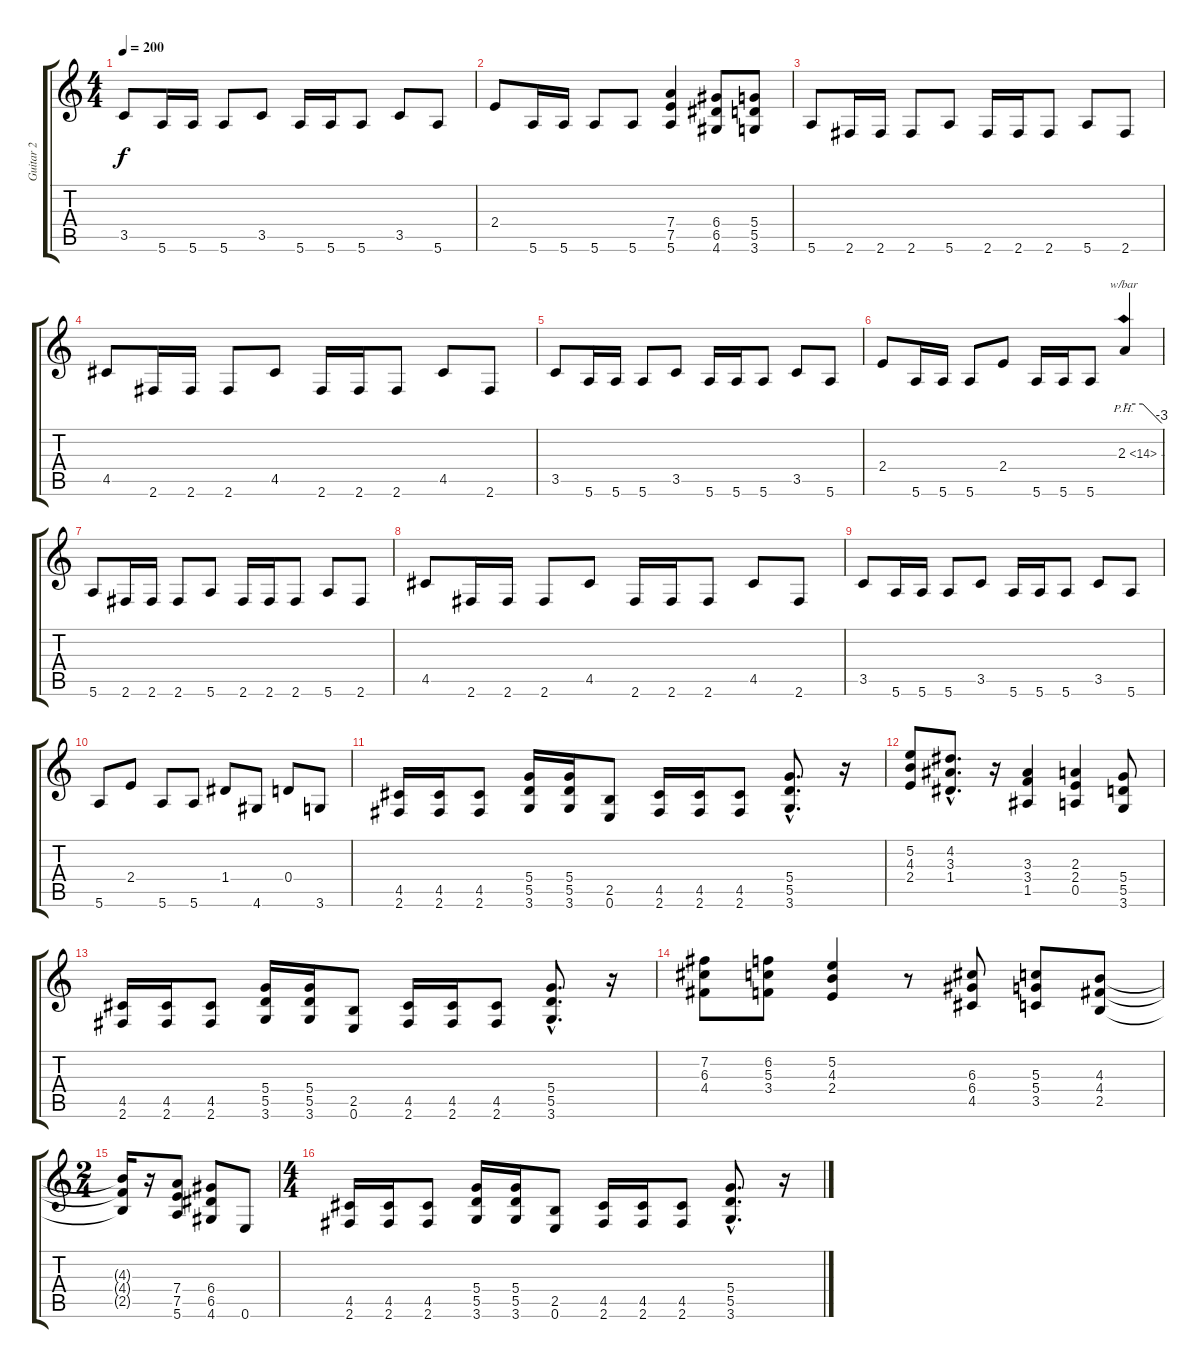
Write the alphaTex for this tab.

\track ("Guitar 2" "Guitar 2") {instrument distortionguitar}
\staff {score tabs}
\tuning (E4 B3 G3 D3 A2 E2) {hide}
\ts (4 4)
\tempo 200
\clef g2
\ks c
3.5.8{dy f} 5.6.16 5.6.16 5.6.8 3.5.8 5.6.16 5.6.16 5.6.8 3.5.8 5.6.8 |
2.4.8 5.6.16 5.6.16 5.6.8 5.6.8 (7.4 7.5 5.6).4 (6.4 6.5 4.6).8 (5.4 5.5 3.6).8 |
5.6.8 2.6.16 2.6.16 2.6.8 5.6.8 2.6.16 2.6.16 2.6.8 5.6.8 2.6.8 |
4.5.8 2.6.16 2.6.16 2.6.8 4.5.8 2.6.16 2.6.16 2.6.8 4.5.8 2.6.8 |
3.5.8 5.6.16 5.6.16 5.6.8 3.5.8 5.6.16 5.6.16 5.6.8 3.5.8 5.6.8 |
2.4.8 5.6.16 5.6.16 5.6.8 2.4.8 5.6.16 5.6.16 5.6.8 2.3{ph 12}.4{tbe (custom default 0 0 30 0 60 -12)} |
5.6.8 2.6.16 2.6.16 2.6.8 5.6.8 2.6.16 2.6.16 2.6.8 5.6.8 2.6.8 |
4.5.8 2.6.16 2.6.16 2.6.8 4.5.8 2.6.16 2.6.16 2.6.8 4.5.8 2.6.8 |
3.5.8 5.6.16 5.6.16 5.6.8 3.5.8 5.6.16 5.6.16 5.6.8 3.5.8 5.6.8 |
5.6.8 2.4.8 5.6.8 5.6.8 1.4.8 4.6.8 0.4.8 3.6.8 |
(4.5 2.6).16 (4.5 2.6).16 (4.5 2.6).8 (5.4 5.5 3.6).16 (5.4 5.5 3.6).16 (2.5 0.6).8 (4.5 2.6).16 (4.5 2.6).16 (4.5 2.6).8 (5.4{hac} 5.5{hac} 3.6{hac}).8{d} r.16 |
(5.2 4.3 2.4).8 (4.2{hac} 3.3{hac} 1.4{hac}).8{d} r.16 (3.3 3.4 1.5).4 (2.3 2.4 0.5).4 (5.4 5.5 3.6).8 |
(4.5 2.6).16 (4.5 2.6).16 (4.5 2.6).8 (5.4 5.5 3.6).16 (5.4 5.5 3.6).16 (2.5 0.6).8 (4.5 2.6).16 (4.5 2.6).16 (4.5 2.6).8 (5.4{hac} 5.5{hac} 3.6{hac}).8{d} r.16 |
(7.2 6.3 4.4).8 (6.2 5.3 3.4).8 (5.2 4.3 2.4).4 r.8 (6.3 6.4 4.5).8 (5.3 5.4 3.5).8 (4.3 4.4 2.5).8 |
\ts (2 4)
(4.3{t} 4.4{t} 2.5{t}).16 r.16 (7.4 7.5 5.6).8 (6.4 6.5 4.6).8 0.6.8 |
\ts (4 4)
(4.5 2.6).16 (4.5 2.6).16 (4.5 2.6).8 (5.4 5.5 3.6).16 (5.4 5.5 3.6).16 (2.5 0.6).8 (4.5 2.6).16 (4.5 2.6).16 (4.5 2.6).8 (5.4{hac} 5.5{hac} 3.6{hac}).8{d} r.16
